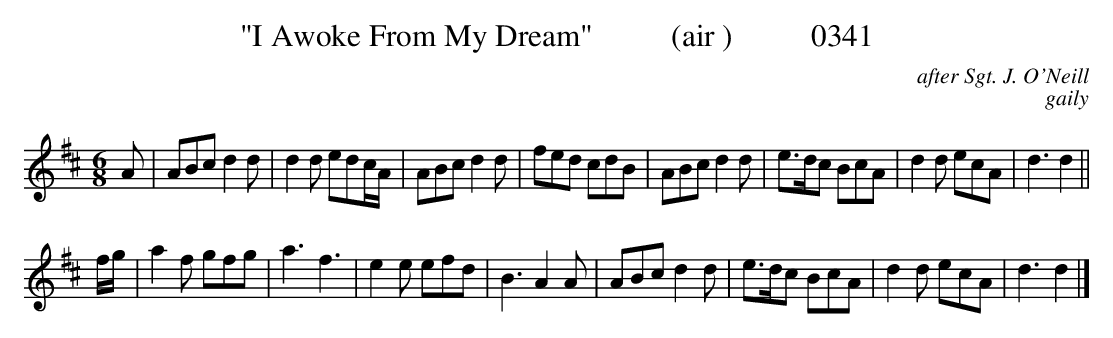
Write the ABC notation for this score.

X:1
T:"I Awoke From My Dream"          (air )          0341
C:after Sgt. J. O'Neill
C:gaily
M:6/8
L:1/8
K:D
A|ABc d2d|d2d edc/2A/2|ABc d2d|fed cdB|ABc d2d|e3/2d/2c BcA|d2d ecA|d3d2||
f/2g/2|a2f gfg|a3f3|e2e efd|B3A2A|ABc d2d|e3/2d/2c BcA|d2d ecA|d3d2|]
